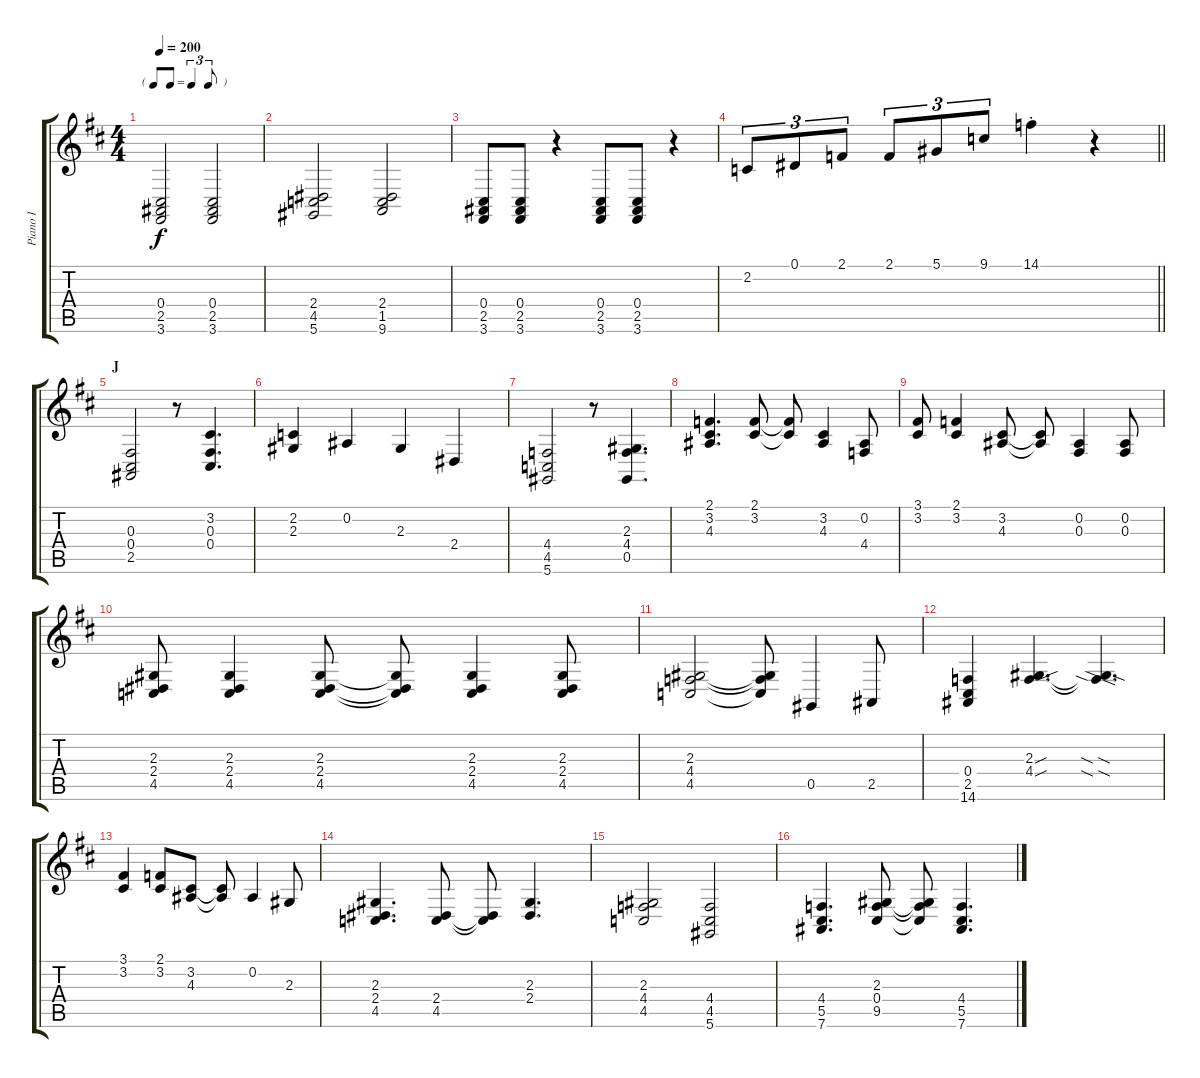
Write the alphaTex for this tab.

\track ("Piano I" "Piano I") {instrument brightacousticpiano}
\staff {score tabs}
\tuning (Eb4 Bb3 Gb3 Db3 Ab2 Eb2) {hide}
\ts (4 4)
\tf triplet8th
\tempo 200
\clef g2
\ks d
(0.4 2.5 3.6).2{dy f} (0.4 2.5 3.6).2 |
(2.4 4.5 5.6).2 (2.4 1.5 9.6).2 |
(0.4 2.5 3.6).8 (0.4 2.5 3.6).8 r.4 (0.4 2.5 3.6).8 (0.4 2.5 3.6).8 r.4 |
\barLineRight lightlight
2.2.8{tu (3 2)} 0.1.8{tu (3 2)} 2.1.8{tu (3 2)} 2.1.8{tu (3 2)} 5.1.8{tu (3 2)} 9.1.8{tu (3 2)} 14.1{st}.4 r.4 |
\section ("" "J")
(0.3 0.4 2.5).2 r.8 (3.2 0.3 0.4).4{d} |
(2.2 2.3).4 0.2.4 2.3.4 2.4.4 |
(4.4 4.5 5.6).2 r.8 (2.3 4.4 0.5).4{d} |
(2.1 3.2 4.3).4{d} (2.1 3.2).8 (2.1{t} 3.2{t}).8 (3.2 4.3).4 (0.2 4.4).8 |
(3.1 3.2).8 (2.1 3.2).4 (3.2 4.3).8 (3.2{t} 4.3{t}).8 (0.2 0.3).4 (0.2 0.3).8 |
(2.3 2.4 4.5).8 (2.3 2.4 4.5).4 (2.3 2.4 4.5).8 (2.3{t} 2.4{t} 4.5{t}).8 (2.3 2.4 4.5).4 (2.3 2.4 4.5).8 |
(2.3 4.4 4.5).2 (2.3{t} 4.4{t} 4.5{t}).8 0.5.4 2.5.8 |
(0.4 2.5 14.6).4 (2.3{sou} 4.4{sou}).4{d} (2.3{sia sod t} 4.4{sia sod t}).4{d} |
(3.1 3.2).4 (2.1 3.2).8 (3.2 4.3).8 (3.2{t} 4.3{t}).8 0.2.4 2.3.8 |
(2.3 2.4 4.5).4{d} (2.4 4.5).8 (2.4{t} 4.5{t}).8 (2.3 2.4).4{d} |
(2.3 4.4 4.5).2 (4.4 4.5 5.6).2 |
(4.4 5.5 7.6).4{d} (2.3 0.4 9.5).8 (2.3{t} 0.4{t} 9.5{t}).8 (4.4 5.5 7.6).4{d}
